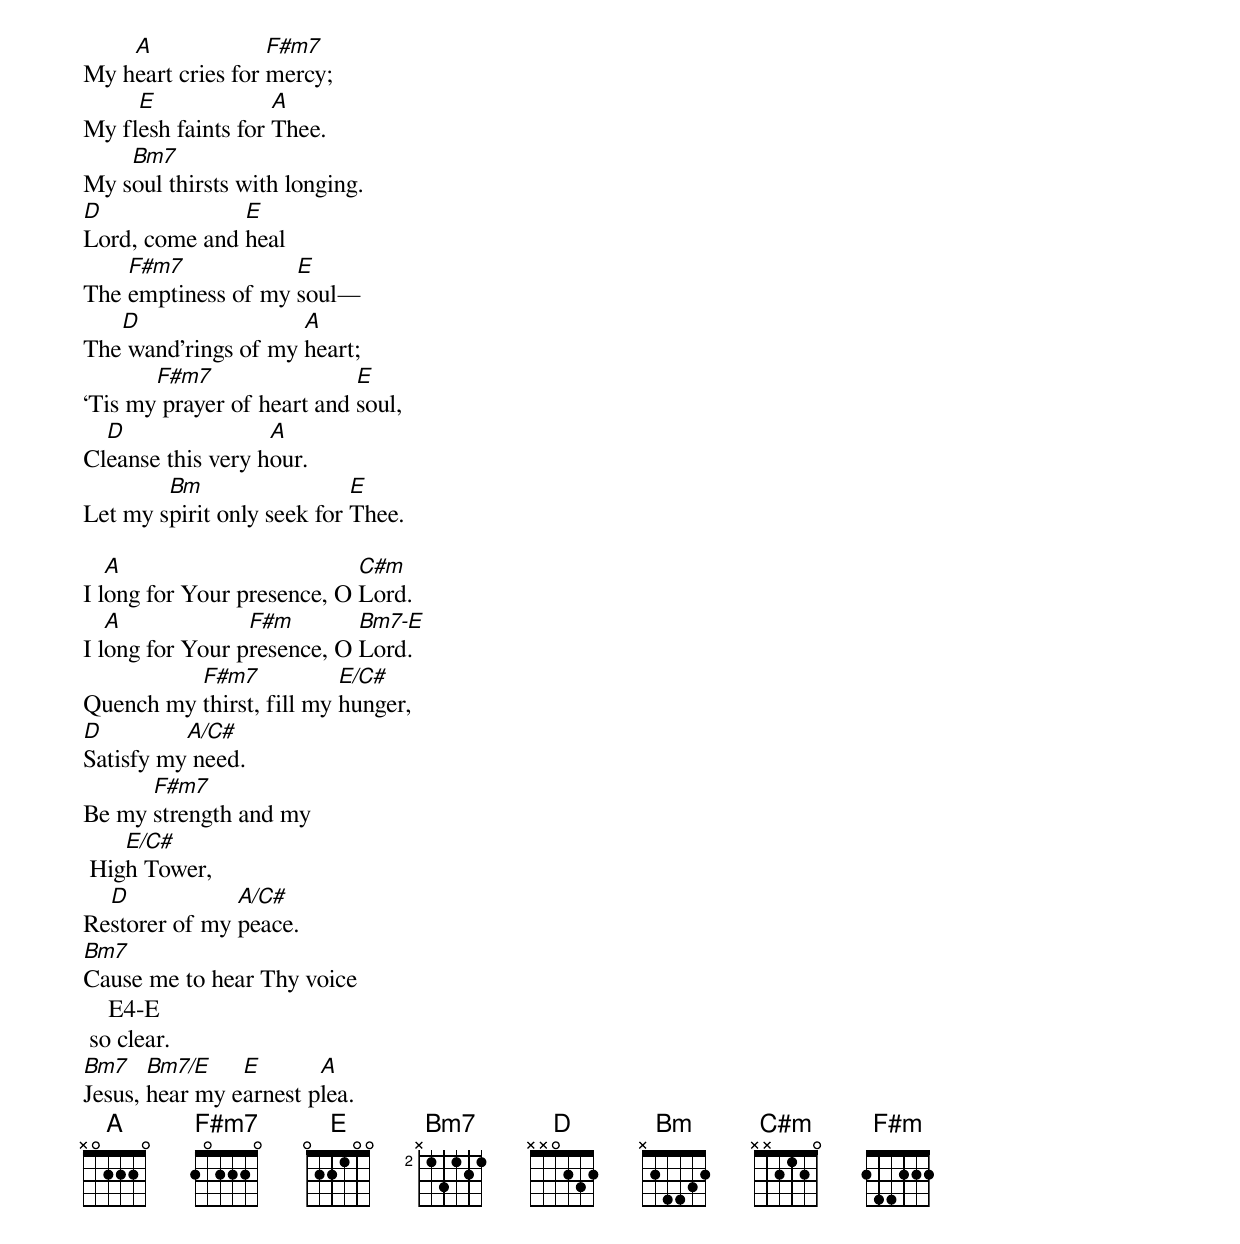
    A              F#m7
My heart cries for mercy;
     E              A
My flesh faints for Thee.
    Bm7
My soul thirsts with longing.
D              E
Lord, come and heal
    F#m7            E
The emptiness of my soul—
   D                 A
The wand’rings of my heart;
       F#m7                 E
‘Tis my prayer of heart and soul,
  D                A
Cleanse this very hour.
        Bm                  E
Let my spirit only seek for Thee.

   A                        C#m
I long for Your presence, O Lord.
   A             F#m        Bm7-E
I long for Your presence, O Lord.
          F#m7            E/C#
Quench my thirst, fill my hunger,
D         A/C#
Satisfy my need.
      F#m7
Be my strength and my
    E/C#
 High Tower,
  D            A/C#
Restorer of my peace.
Bm7
Cause me to hear Thy voice
    E4-E
 so clear.
Bm7    Bm7/E    E       A
Jesus, hear my earnest plea.
